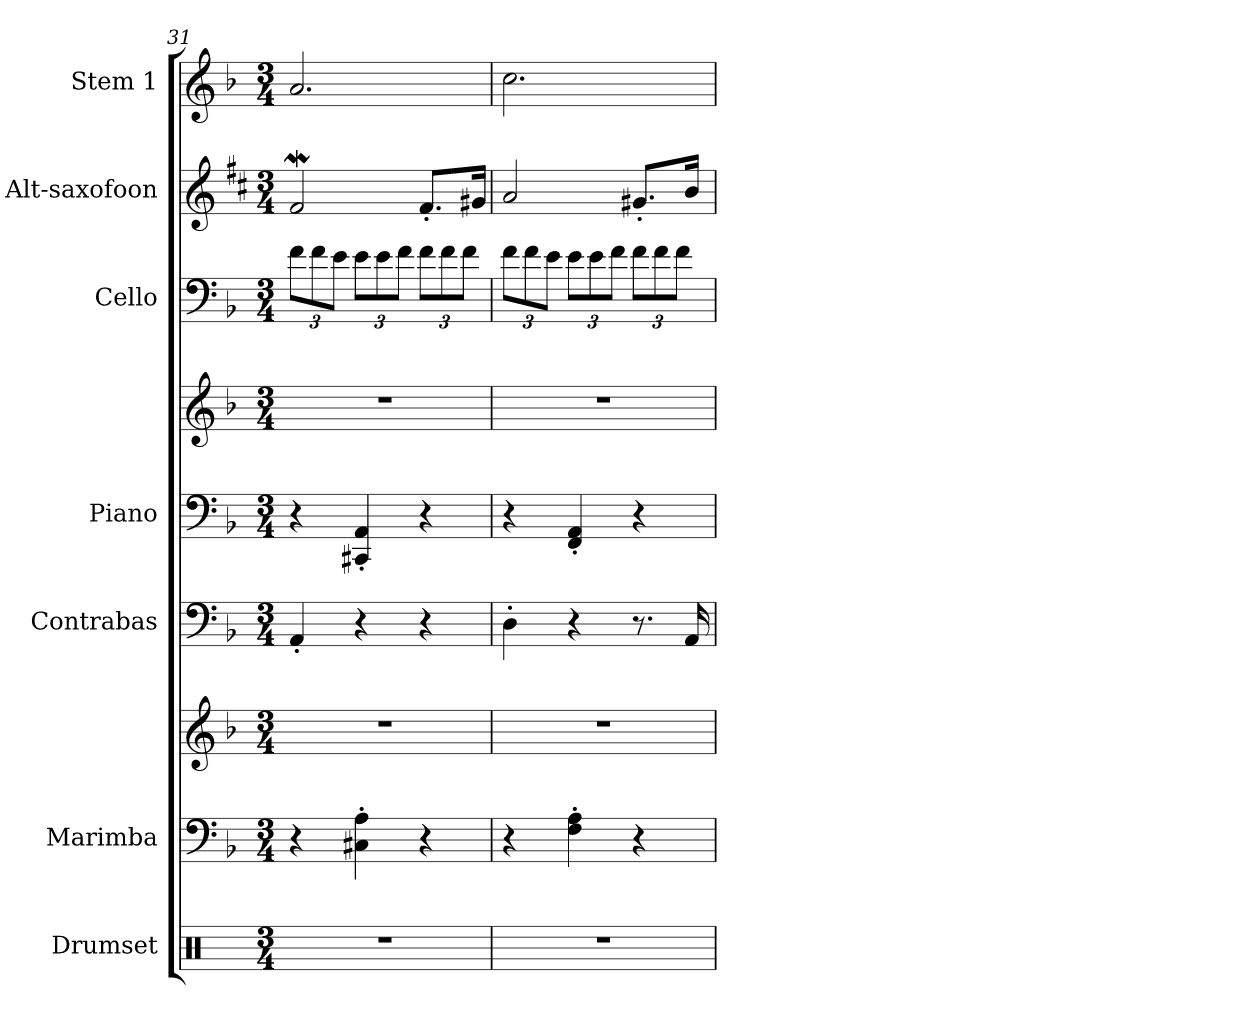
**kern	**kern	**kern	**kern	**kern	**kern	**kern	**kern	**kern
*part7	*part6	*part6	*part5	*part4	*part4	*part3	*part2	*part1
*staff9	*staff8	*staff7	*staff6	*staff5	*staff4	*staff3	*staff2	*staff1
*I"Drumset	*I"Marimba	*	*I"Contrabas	*I"Piano	*	*I"Cello	*I"Alt-saxofoon	*I"Stem 1
*I'D. set	*I'Mrm.	*	*I'Ca. Bs.	*I'Pno.	*	*	*I'A. Sax.	*I'Stm. 1
*clefX	*clefF4	*clefG2	*clefF4	*clefF4	*clefG2	*clefF4	*clefG2	*clefG2
*	*	*	*ITrd7c12	*	*	*	*ITrd5c9	*
*k[]	*k[b-]	*k[b-]	*k[b-]	*k[b-]	*k[b-]	*k[b-]	*k[b-]	*k[b-]
*M3/4	*M3/4	*M3/4	*M3/4	*M3/4	*M3/4	*M3/4	*M3/4	*M3/4
*	*	*	*	*	*	*Xbrackettup	*	*
=31	=31	=31	=31	=31	=31	=31	=31	=31
2.r	4r	2.r	4AAA'/	4r	2.r	12f\L	2AW/	2.a/
.	.	.	.	.	.	12f\	.	.
.	.	.	.	.	.	12e\J	.	.
.	4C#X\' 4A\'	.	4r	4CC#X/' 4AA/'	.	12e\L	.	.
.	.	.	.	.	.	12e\	.	.
.	.	.	.	.	.	12f\J	.	.
.	4r	.	4r	4r	.	12f\L	8.A'/L	.
.	.	.	.	.	.	12f\	.	.
.	.	.	.	.	.	12f\J	.	.
.	.	.	.	.	.	.	16Bn/Jk	.
!!LO:PB:g=z
=32	=32	=32	=32	=32	=32	=32	=32	=32
2.r	4r	2.r	4DD'\	4r	2.r	12f\L	2c/	2.cc\
.	.	.	.	.	.	12f\	.	.
.	.	.	.	.	.	12e\J	.	.
.	4F\' 4A\'	.	4r	4FF/' 4AA/'	.	12e\L	.	.
.	.	.	.	.	.	12e\	.	.
.	.	.	.	.	.	12f\J	.	.
.	4r	.	8.r	4r	.	12f\L	8.Bn'/L	.
.	.	.	.	.	.	12f\	.	.
.	.	.	.	.	.	12f\J	.	.
.	.	.	16AAA/	.	.	.	16d/Jk	.
=	=	=	=	=	=	=	=	=
*-	*-	*-	*-	*-	*-	*-	*-	*-
